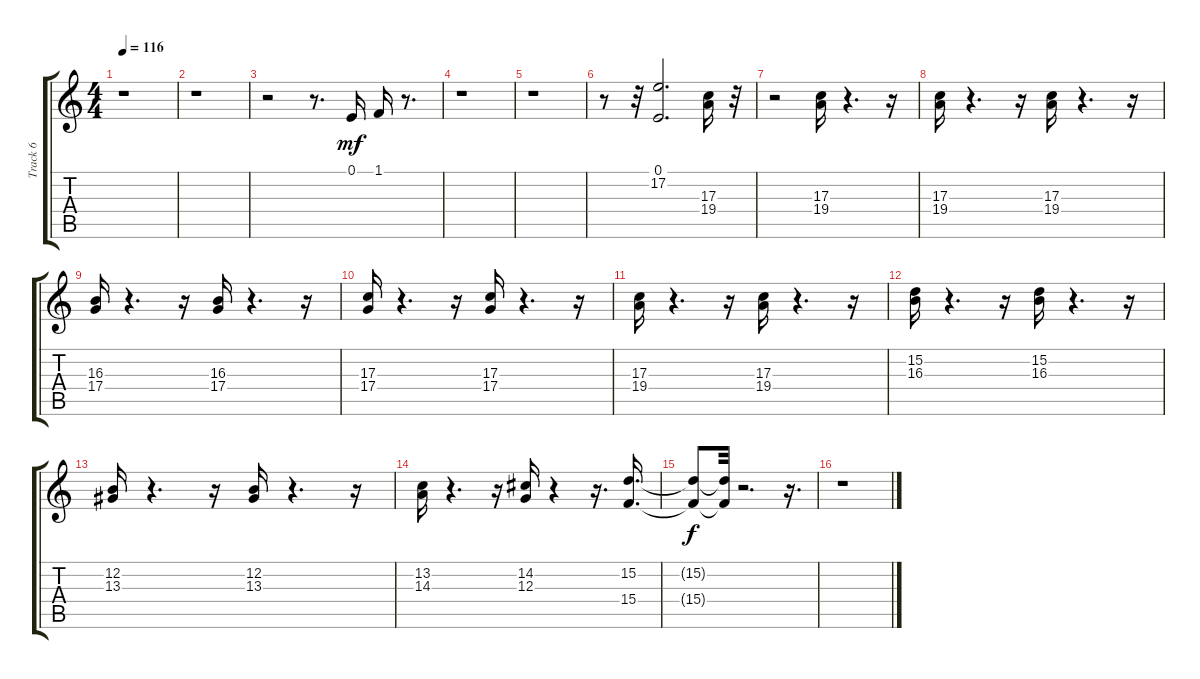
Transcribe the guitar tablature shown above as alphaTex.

\track ("Track 6" "Track 6") {instrument trumpet}
\staff {score tabs}
\tuning (E4 B3 G3 D3 A2 E2) {hide}
\ts (4 4)
\tempo 116
\clef g2
\ks c
r.1{dy mf} |
r.1 |
r.2 r.8{d} 0.1.16 1.1.16 r.8{d} |
r.1 |
r.1 |
r.8 r.32 (0.1 17.2).2{d} (17.3 19.4).16 r.32 |
r.2 (17.3 19.4).16 r.4{d} r.16 |
(17.3 19.4).16 r.4{d} r.16 (17.3 19.4).16 r.4{d} r.16 |
(16.3 17.4).16 r.4{d} r.16 (16.3 17.4).16 r.4{d} r.16 |
(17.3 17.4).16 r.4{d} r.16 (17.3 17.4).16 r.4{d} r.16 |
(17.3 19.4).16 r.4{d} r.16 (17.3 19.4).16 r.4{d} r.16 |
(15.2 16.3).16 r.4{d} r.16 (15.2 16.3).16 r.4{d} r.16 |
(12.2 13.3).16 r.4{d} r.16 (12.2 13.3).16 r.4{d} r.16 |
(13.2 14.3).16 r.4{d} r.16 (14.2 12.3).16 r.4 r.16{d} (15.2 15.4).16{d} |
(15.2{t} 15.4{t}).8{dy f} (15.2{t} 15.4{t}).32 r.2{d} r.16{d} |
r.1
